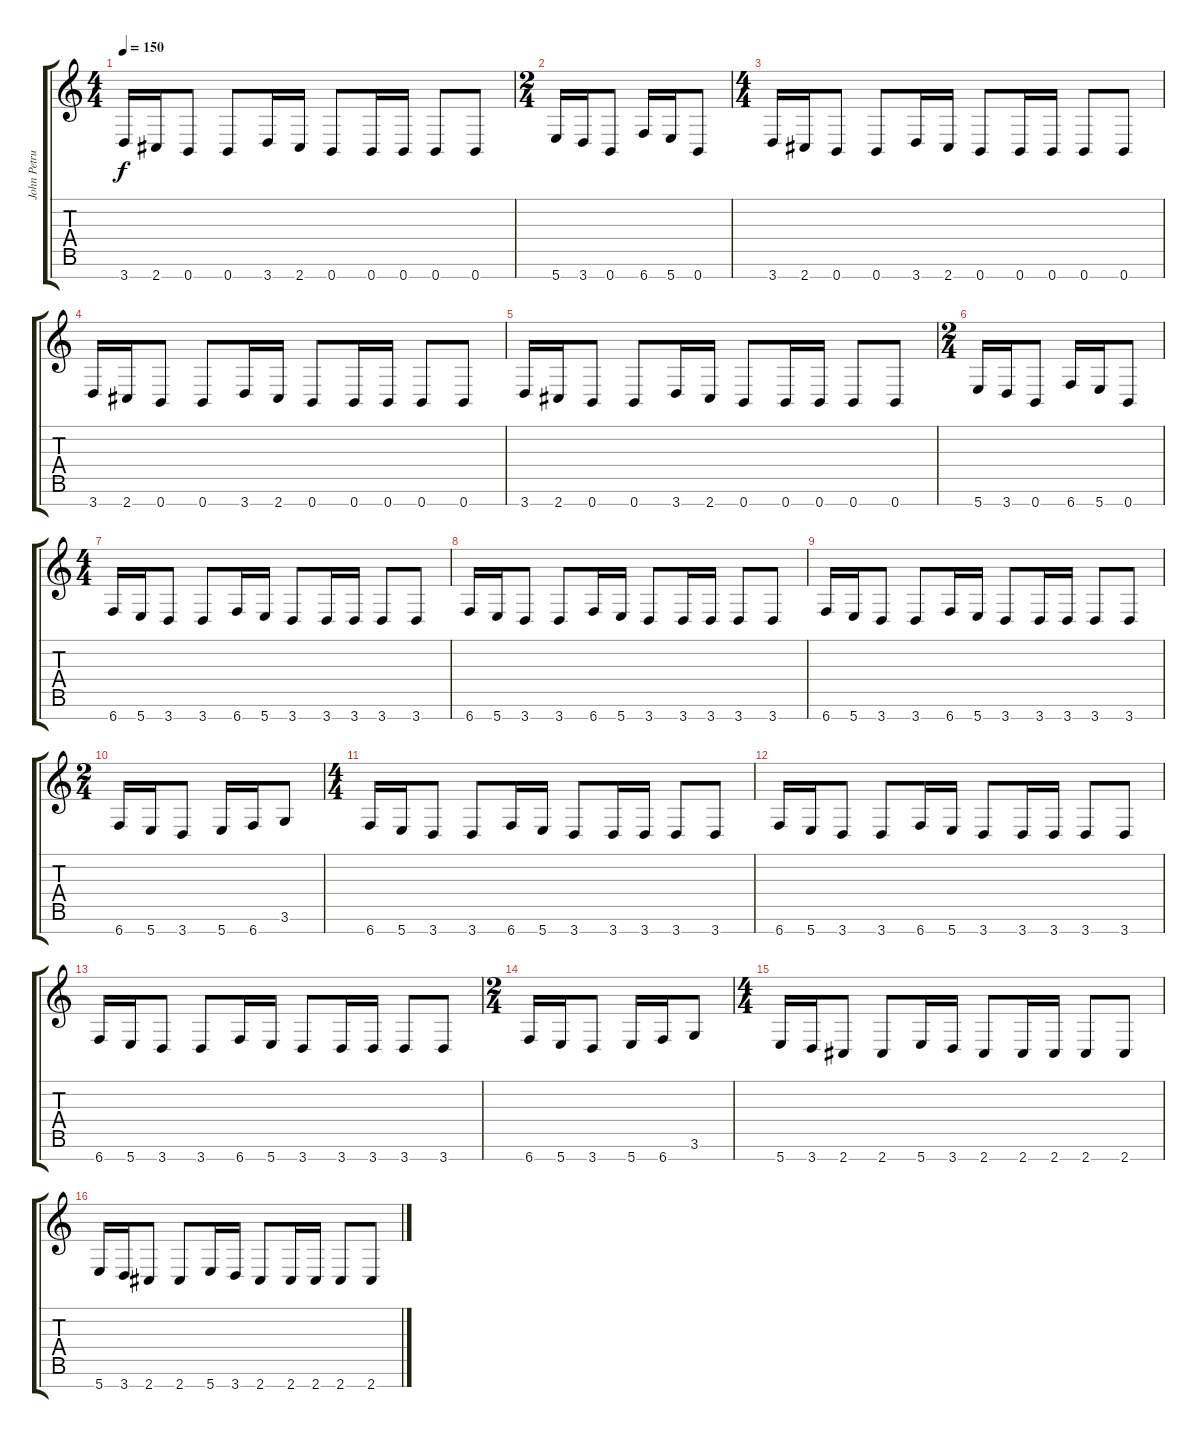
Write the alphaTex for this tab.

\track ("John Petrucci Rhythm" "John Petru") {instrument distortionguitar}
\staff {score tabs}
\tuning (E4 B3 G3 D3 A2 E2 B1) {hide}
\ts (4 4)
\tempo 150
\clef g2
\ks c
3.7.16{dy f} 2.7.16 0.7.8 0.7.8 3.7.16 2.7.16 0.7.8 0.7.16 0.7.16 0.7.8 0.7.8 |
\ts (2 4)
5.7.16 3.7.16 0.7.8 6.7.16 5.7.16 0.7.8 |
\ts (4 4)
3.7.16 2.7.16 0.7.8 0.7.8 3.7.16 2.7.16 0.7.8 0.7.16 0.7.16 0.7.8 0.7.8 |
3.7.16 2.7.16 0.7.8 0.7.8 3.7.16 2.7.16 0.7.8 0.7.16 0.7.16 0.7.8 0.7.8 |
3.7.16 2.7.16 0.7.8 0.7.8 3.7.16 2.7.16 0.7.8 0.7.16 0.7.16 0.7.8 0.7.8 |
\ts (2 4)
5.7.16 3.7.16 0.7.8 6.7.16 5.7.16 0.7.8 |
\ts (4 4)
6.7.16 5.7.16 3.7.8 3.7.8 6.7.16 5.7.16 3.7.8 3.7.16 3.7.16 3.7.8 3.7.8 |
6.7.16 5.7.16 3.7.8 3.7.8 6.7.16 5.7.16 3.7.8 3.7.16 3.7.16 3.7.8 3.7.8 |
6.7.16 5.7.16 3.7.8 3.7.8 6.7.16 5.7.16 3.7.8 3.7.16 3.7.16 3.7.8 3.7.8 |
\ts (2 4)
6.7.16 5.7.16 3.7.8 5.7.16 6.7.16 3.6.8 |
\ts (4 4)
6.7.16 5.7.16 3.7.8 3.7.8 6.7.16 5.7.16 3.7.8 3.7.16 3.7.16 3.7.8 3.7.8 |
6.7.16 5.7.16 3.7.8 3.7.8 6.7.16 5.7.16 3.7.8 3.7.16 3.7.16 3.7.8 3.7.8 |
6.7.16 5.7.16 3.7.8 3.7.8 6.7.16 5.7.16 3.7.8 3.7.16 3.7.16 3.7.8 3.7.8 |
\ts (2 4)
6.7.16 5.7.16 3.7.8 5.7.16 6.7.16 3.6.8 |
\ts (4 4)
5.7.16 3.7.16 2.7.8 2.7.8 5.7.16 3.7.16 2.7.8 2.7.16 2.7.16 2.7.8 2.7.8 |
5.7.16 3.7.16 2.7.8 2.7.8 5.7.16 3.7.16 2.7.8 2.7.16 2.7.16 2.7.8 2.7.8
